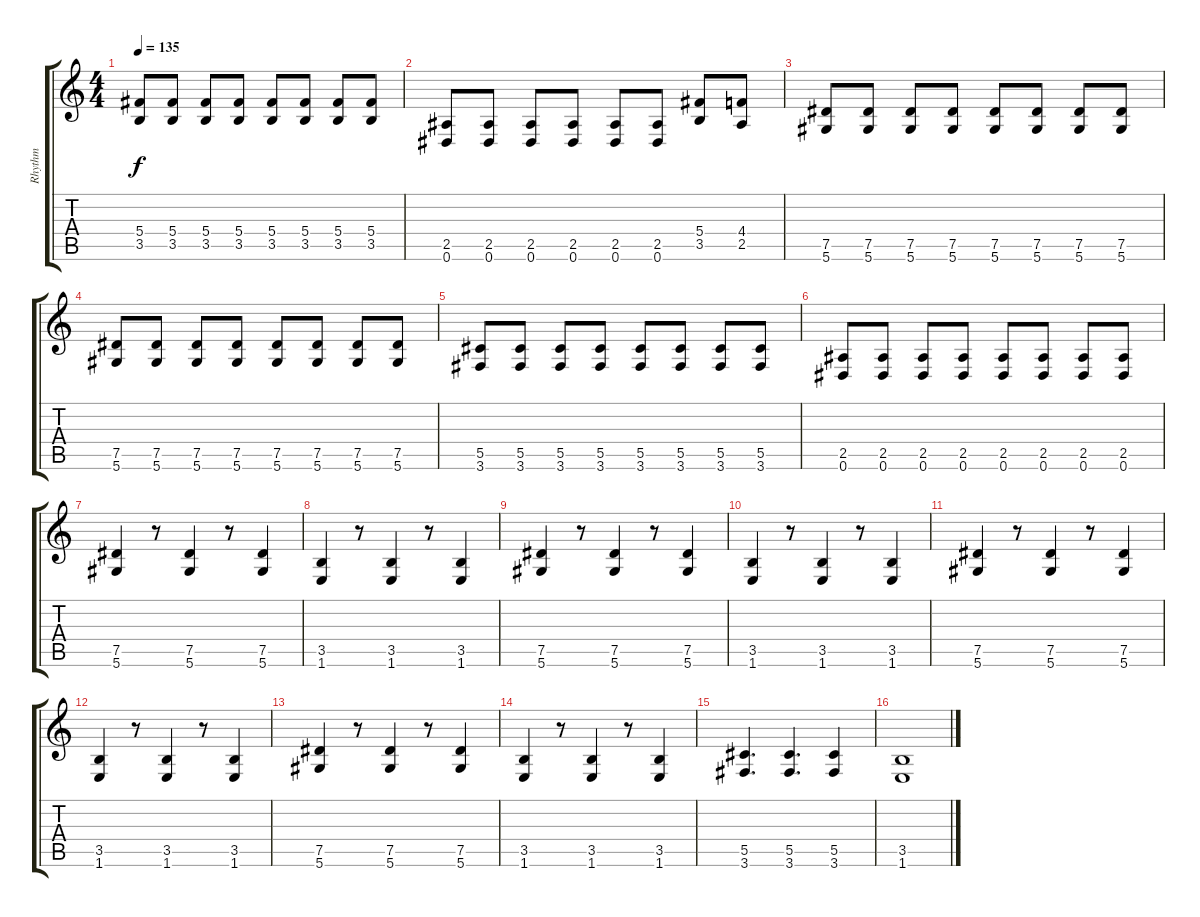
\track ("Rhythm" "Rhythm") {instrument overdrivenguitar}
\staff {score tabs}
\tuning (Eb4 Bb3 Gb3 Db3 Ab2 Eb2) {hide}
\ts (4 4)
\tempo 135
\clef g2
\ks c
(5.4 3.5).8{dy f} (5.4 3.5).8 (5.4 3.5).8 (5.4 3.5).8 (5.4 3.5).8 (5.4 3.5).8 (5.4 3.5).8 (5.4 3.5).8 |
(2.5 0.6).8 (2.5 0.6).8 (2.5 0.6).8 (2.5 0.6).8 (2.5 0.6).8 (2.5 0.6).8 (5.4 3.5).8 (4.4 2.5).8 |
(7.5 5.6).8 (7.5 5.6).8 (7.5 5.6).8 (7.5 5.6).8 (7.5 5.6).8 (7.5 5.6).8 (7.5 5.6).8 (7.5 5.6).8 |
(7.5 5.6).8 (7.5 5.6).8 (7.5 5.6).8 (7.5 5.6).8 (7.5 5.6).8 (7.5 5.6).8 (7.5 5.6).8 (7.5 5.6).8 |
(5.5 3.6).8 (5.5 3.6).8 (5.5 3.6).8 (5.5 3.6).8 (5.5 3.6).8 (5.5 3.6).8 (5.5 3.6).8 (5.5 3.6).8 |
(2.5 0.6).8 (2.5 0.6).8 (2.5 0.6).8 (2.5 0.6).8 (2.5 0.6).8 (2.5 0.6).8 (2.5 0.6).8 (2.5 0.6).8 |
(7.5 5.6).4 r.8 (7.5 5.6).4 r.8 (7.5 5.6).4 |
(3.5 1.6).4 r.8 (3.5 1.6).4 r.8 (3.5 1.6).4 |
(7.5 5.6).4 r.8 (7.5 5.6).4 r.8 (7.5 5.6).4 |
(3.5 1.6).4 r.8 (3.5 1.6).4 r.8 (3.5 1.6).4 |
(7.5 5.6).4 r.8 (7.5 5.6).4 r.8 (7.5 5.6).4 |
(3.5 1.6).4 r.8 (3.5 1.6).4 r.8 (3.5 1.6).4 |
(7.5 5.6).4 r.8 (7.5 5.6).4 r.8 (7.5 5.6).4 |
(3.5 1.6).4 r.8 (3.5 1.6).4 r.8 (3.5 1.6).4 |
(5.5 3.6).4{d} (5.5 3.6).4{d} (5.5 3.6).4 |
(3.5 1.6).1
